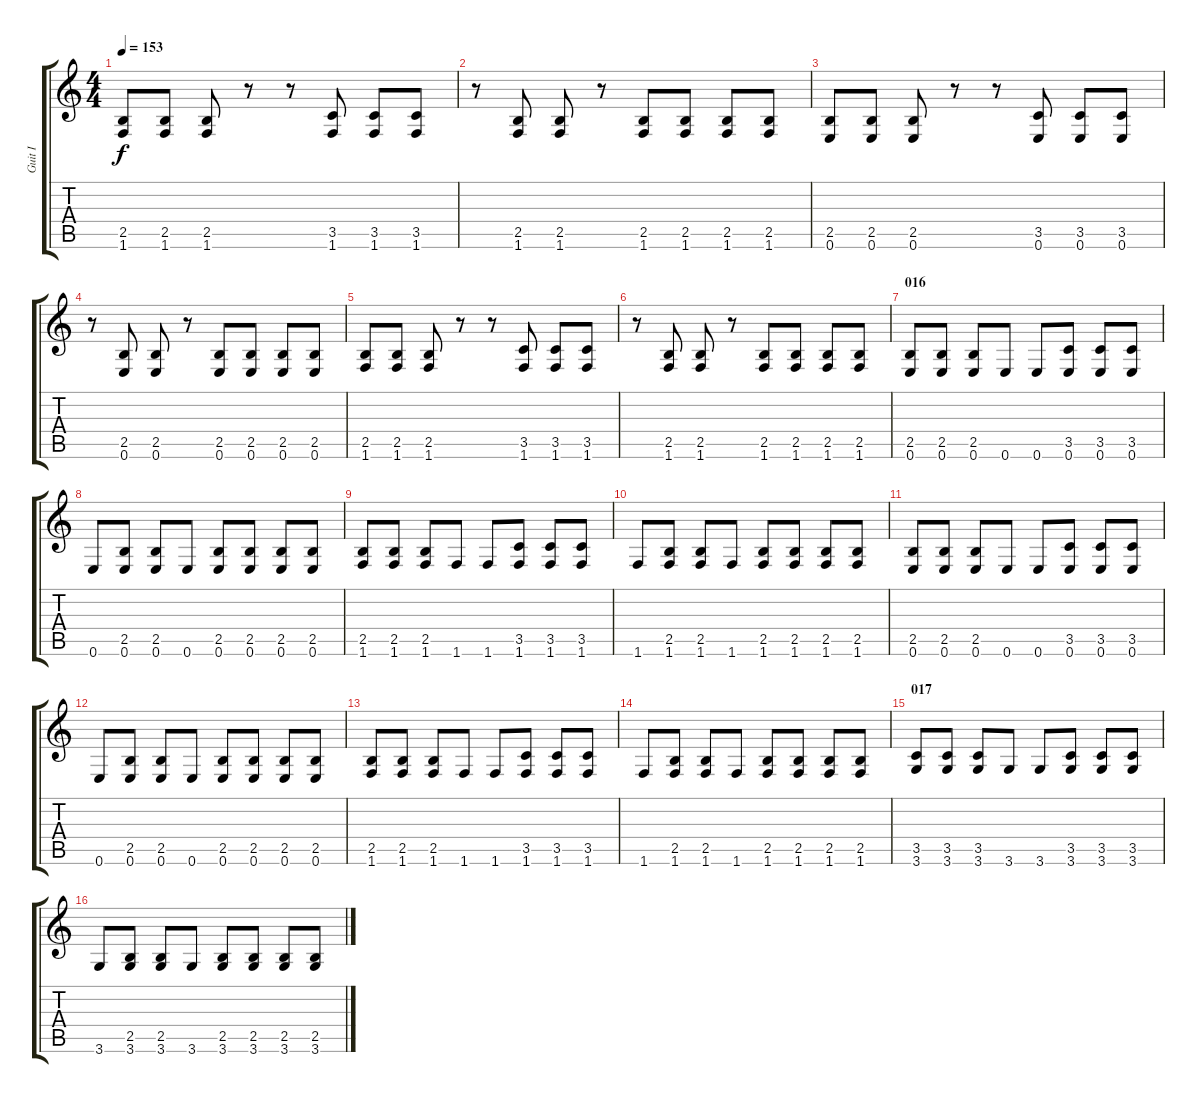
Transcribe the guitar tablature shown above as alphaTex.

\track ("Guit I" "Guit I") {instrument distortionguitar}
\staff {score tabs}
\tuning (E4 B3 G3 D3 A2 E2) {hide}
\ts (4 4)
\tempo 153
\clef g2
\ks c
(2.5 1.6).8{dy f} (2.5 1.6).8 (2.5 1.6).8 r.8 r.8 (3.5 1.6).8 (3.5 1.6).8 (3.5 1.6).8 |
r.8 (2.5 1.6).8 (2.5 1.6).8 r.8 (2.5 1.6).8 (2.5 1.6).8 (2.5 1.6).8 (2.5 1.6).8 |
(2.5 0.6).8 (2.5 0.6).8 (2.5 0.6).8 r.8 r.8 (3.5 0.6).8 (3.5 0.6).8 (3.5 0.6).8 |
r.8 (2.5 0.6).8 (2.5 0.6).8 r.8 (2.5 0.6).8 (2.5 0.6).8 (2.5 0.6).8 (2.5 0.6).8 |
(2.5 1.6).8 (2.5 1.6).8 (2.5 1.6).8 r.8 r.8 (3.5 1.6).8 (3.5 1.6).8 (3.5 1.6).8 |
r.8 (2.5 1.6).8 (2.5 1.6).8 r.8 (2.5 1.6).8 (2.5 1.6).8 (2.5 1.6).8 (2.5 1.6).8 |
\section ("" "016")
(2.5 0.6).8 (2.5 0.6).8 (2.5 0.6).8 0.6.8 0.6.8 (3.5 0.6).8 (3.5 0.6).8 (3.5 0.6).8 |
0.6.8 (2.5 0.6).8 (2.5 0.6).8 0.6.8 (2.5 0.6).8 (2.5 0.6).8 (2.5 0.6).8 (2.5 0.6).8 |
(2.5 1.6).8 (2.5 1.6).8 (2.5 1.6).8 1.6.8 1.6.8 (3.5 1.6).8 (3.5 1.6).8 (3.5 1.6).8 |
1.6.8 (2.5 1.6).8 (2.5 1.6).8 1.6.8 (2.5 1.6).8 (2.5 1.6).8 (2.5 1.6).8 (2.5 1.6).8 |
(2.5 0.6).8 (2.5 0.6).8 (2.5 0.6).8 0.6.8 0.6.8 (3.5 0.6).8 (3.5 0.6).8 (3.5 0.6).8 |
0.6.8 (2.5 0.6).8 (2.5 0.6).8 0.6.8 (2.5 0.6).8 (2.5 0.6).8 (2.5 0.6).8 (2.5 0.6).8 |
(2.5 1.6).8 (2.5 1.6).8 (2.5 1.6).8 1.6.8 1.6.8 (3.5 1.6).8 (3.5 1.6).8 (3.5 1.6).8 |
1.6.8 (2.5 1.6).8 (2.5 1.6).8 1.6.8 (2.5 1.6).8 (2.5 1.6).8 (2.5 1.6).8 (2.5 1.6).8 |
\section ("" "017")
(3.5 3.6).8 (3.5 3.6).8 (3.5 3.6).8 3.6.8 3.6.8 (3.5 3.6).8 (3.5 3.6).8 (3.5 3.6).8 |
3.6.8 (2.5 3.6).8 (2.5 3.6).8 3.6.8 (2.5 3.6).8 (2.5 3.6).8 (2.5 3.6).8 (2.5 3.6).8
